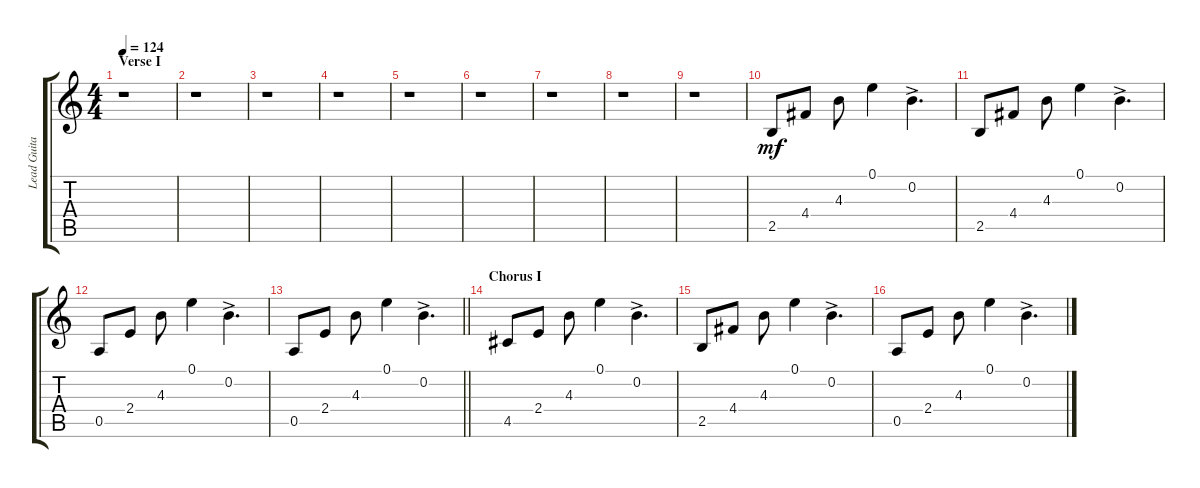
\track ("Lead Guitar" "Lead Guita") {instrument distortionguitar}
\staff {score tabs}
\tuning (E4 B3 G3 D3 A2 E2) {hide}
\ts (4 4)
\section ("" "Verse I")
\tempo 124
\clef g2
\ks c
r.1{dy mf instrument distortionguitar} |
r.1 |
r.1 |
r.1 |
r.1 |
r.1 |
r.1 |
r.1 |
r.1 |
2.5.8 4.4.8 4.3.8 0.1.4 0.2{ac}.4{d} |
2.5.8 4.4.8 4.3.8 0.1.4 0.2{ac}.4{d} |
0.5.8 2.4.8 4.3.8 0.1.4 0.2{ac}.4{d} |
\barLineRight lightlight
0.5.8 2.4.8 4.3.8 0.1.4 0.2{ac}.4{d} |
\section ("" "Chorus I")
4.5.8 2.4.8 4.3.8 0.1.4 0.2{ac}.4{d} |
2.5.8 4.4.8 4.3.8 0.1.4 0.2{ac}.4{d} |
0.5.8 2.4.8 4.3.8 0.1.4 0.2{ac}.4{d}
